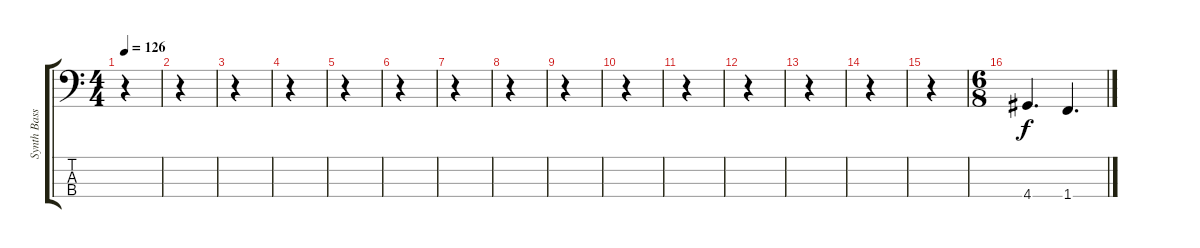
\track ("Synth Bass" "Synth Bass") {instrument synthbass1}
\staff {score tabs}
\tuning (G2 D2 A1 E1) {hide}
\ts (4 4)
\tempo 126
\clef f4
\ks c
r.4{dy f} |
r.4 |
r.4 |
r.4 |
r.4 |
r.4 |
r.4 |
r.4 |
r.4 |
r.4 |
r.4 |
r.4 |
r.4 |
r.4 |
r.4 |
\ts (6 8)
4.4.4{d} 1.4.4{d}
